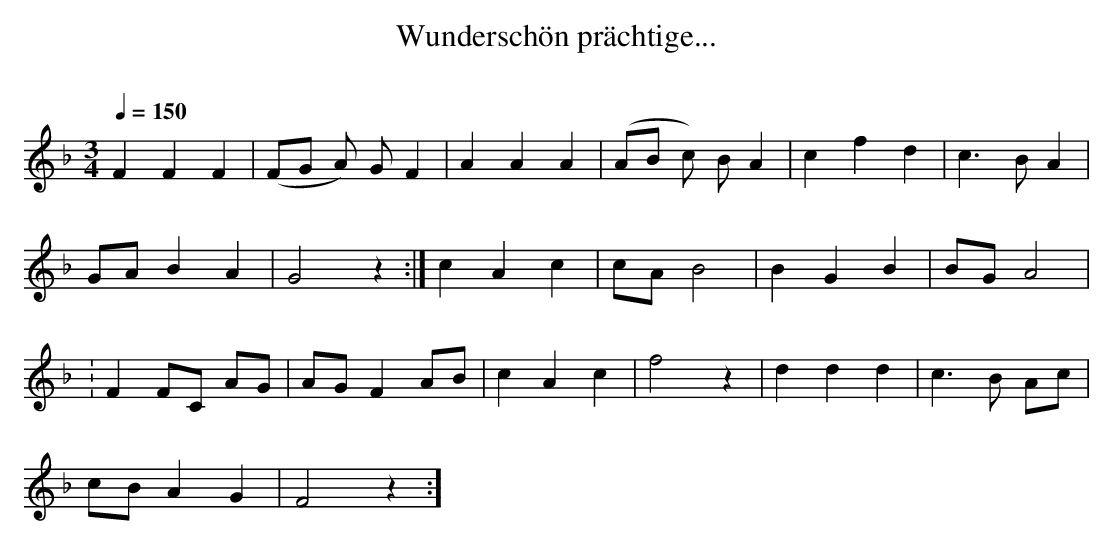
X:1
T:Wunderschön prächtige...
O:
M:3/4
L:1/4
Q:1/4=150
K:F
FFF | (F/G/ A/) G/ F | AAA | (A/B/ c/) B/ A | cfd | c>B A |
G/A/ B A | G2 z :| cAc | c/A/ B2 | BGB | B/G/ A2 |
:F F/C/ A/G/ | A/G/ F A/B/ | cAc | f2 z | ddd | c>B A/c/ |
c/B/ AG | F2 z :]
